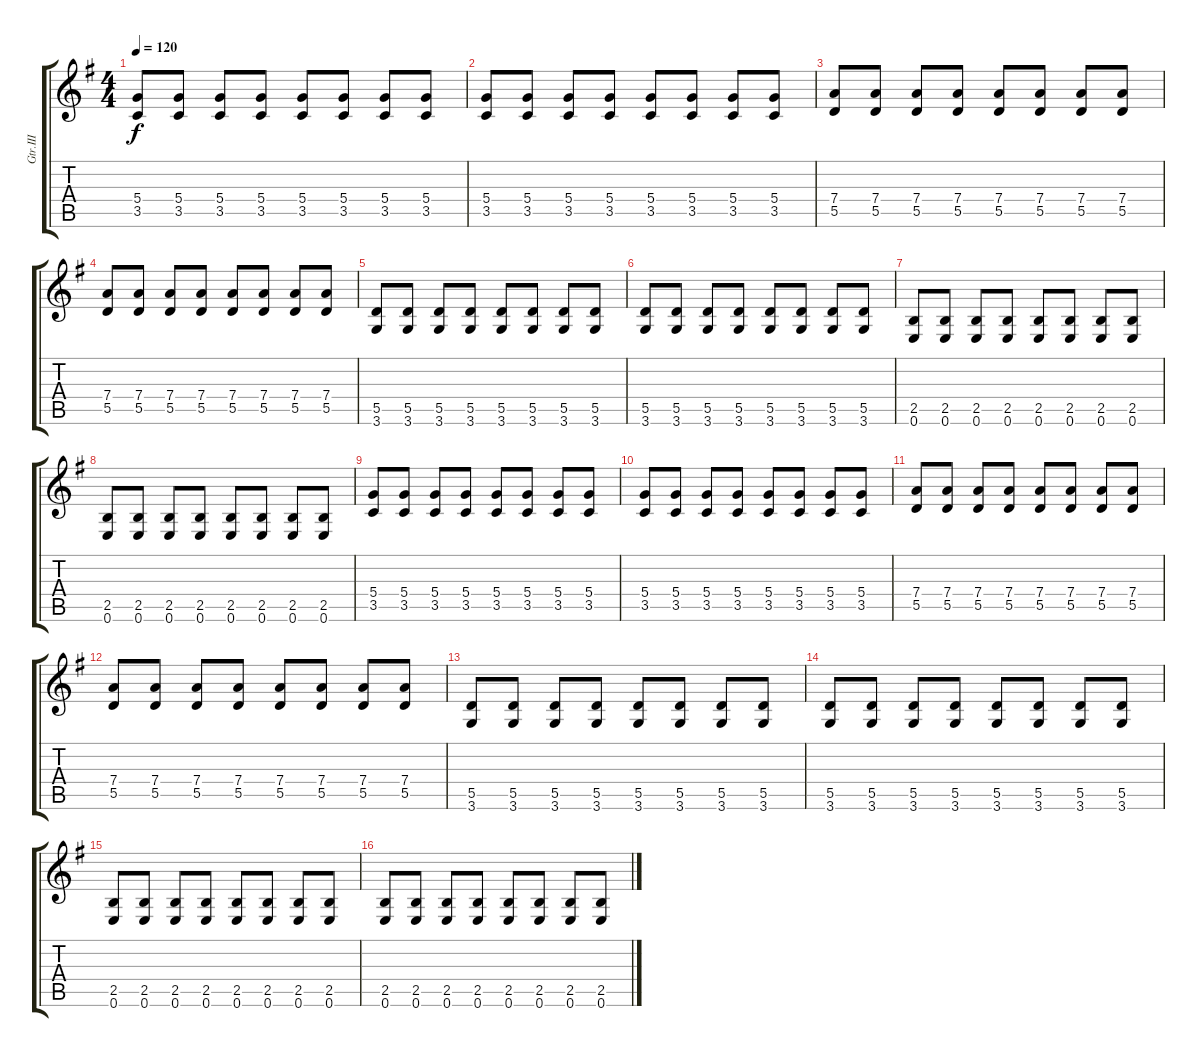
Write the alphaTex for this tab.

\track ("Gtr.III" "Gtr.III") {instrument overdrivenguitar}
\staff {score tabs}
\tuning (E4 B3 G3 D3 A2 E2) {hide}
\ts (4 4)
\tempo 120
\clef g2
\ks eminor
(5.4 3.5).8{dy f} (5.4 3.5).8 (5.4 3.5).8 (5.4 3.5).8 (5.4 3.5).8 (5.4 3.5).8 (5.4 3.5).8 (5.4 3.5).8 |
(5.4 3.5).8 (5.4 3.5).8 (5.4 3.5).8 (5.4 3.5).8 (5.4 3.5).8 (5.4 3.5).8 (5.4 3.5).8 (5.4 3.5).8 |
(7.4 5.5).8 (7.4 5.5).8 (7.4 5.5).8 (7.4 5.5).8 (7.4 5.5).8 (7.4 5.5).8 (7.4 5.5).8 (7.4 5.5).8 |
(7.4 5.5).8 (7.4 5.5).8 (7.4 5.5).8 (7.4 5.5).8 (7.4 5.5).8 (7.4 5.5).8 (7.4 5.5).8 (7.4 5.5).8 |
(5.5 3.6).8 (5.5 3.6).8 (5.5 3.6).8 (5.5 3.6).8 (5.5 3.6).8 (5.5 3.6).8 (5.5 3.6).8 (5.5 3.6).8 |
(5.5 3.6).8 (5.5 3.6).8 (5.5 3.6).8 (5.5 3.6).8 (5.5 3.6).8 (5.5 3.6).8 (5.5 3.6).8 (5.5 3.6).8 |
(2.5 0.6).8 (2.5 0.6).8 (2.5 0.6).8 (2.5 0.6).8 (2.5 0.6).8 (2.5 0.6).8 (2.5 0.6).8 (2.5 0.6).8 |
(2.5 0.6).8 (2.5 0.6).8 (2.5 0.6).8 (2.5 0.6).8 (2.5 0.6).8 (2.5 0.6).8 (2.5 0.6).8 (2.5 0.6).8 |
(5.4 3.5).8 (5.4 3.5).8 (5.4 3.5).8 (5.4 3.5).8 (5.4 3.5).8 (5.4 3.5).8 (5.4 3.5).8 (5.4 3.5).8 |
(5.4 3.5).8 (5.4 3.5).8 (5.4 3.5).8 (5.4 3.5).8 (5.4 3.5).8 (5.4 3.5).8 (5.4 3.5).8 (5.4 3.5).8 |
(7.4 5.5).8 (7.4 5.5).8 (7.4 5.5).8 (7.4 5.5).8 (7.4 5.5).8 (7.4 5.5).8 (7.4 5.5).8 (7.4 5.5).8 |
(7.4 5.5).8 (7.4 5.5).8 (7.4 5.5).8 (7.4 5.5).8 (7.4 5.5).8 (7.4 5.5).8 (7.4 5.5).8 (7.4 5.5).8 |
(5.5 3.6).8 (5.5 3.6).8 (5.5 3.6).8 (5.5 3.6).8 (5.5 3.6).8 (5.5 3.6).8 (5.5 3.6).8 (5.5 3.6).8 |
(5.5 3.6).8 (5.5 3.6).8 (5.5 3.6).8 (5.5 3.6).8 (5.5 3.6).8 (5.5 3.6).8 (5.5 3.6).8 (5.5 3.6).8 |
(2.5 0.6).8 (2.5 0.6).8 (2.5 0.6).8 (2.5 0.6).8 (2.5 0.6).8 (2.5 0.6).8 (2.5 0.6).8 (2.5 0.6).8 |
(2.5 0.6).8 (2.5 0.6).8 (2.5 0.6).8 (2.5 0.6).8 (2.5 0.6).8 (2.5 0.6).8 (2.5 0.6).8 (2.5 0.6).8
